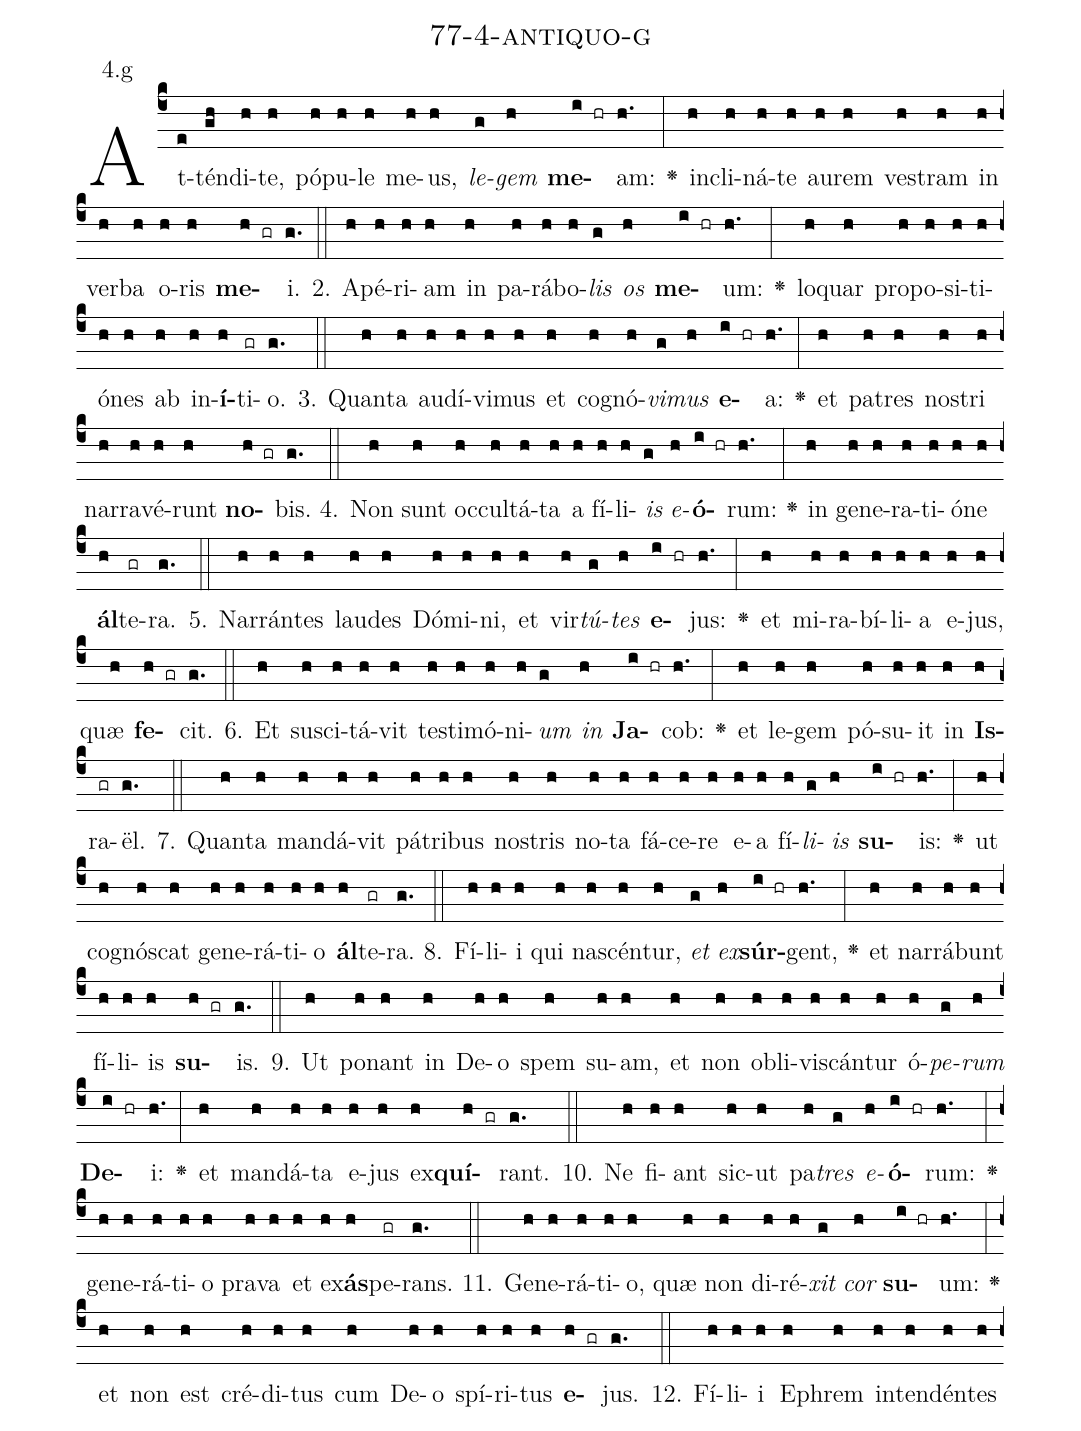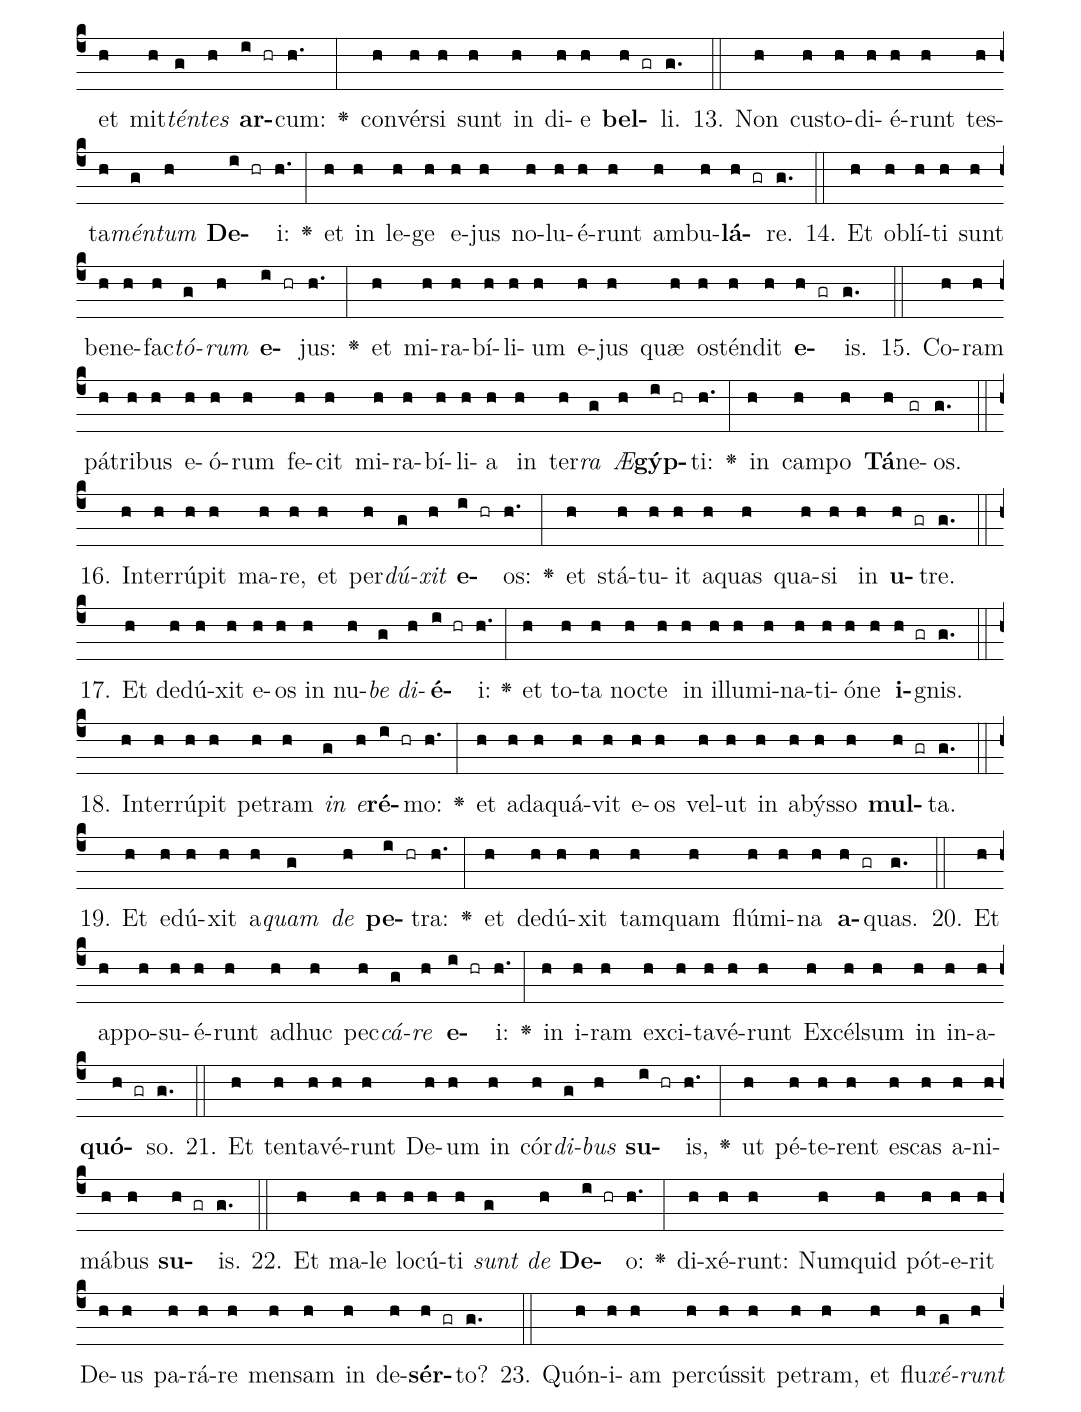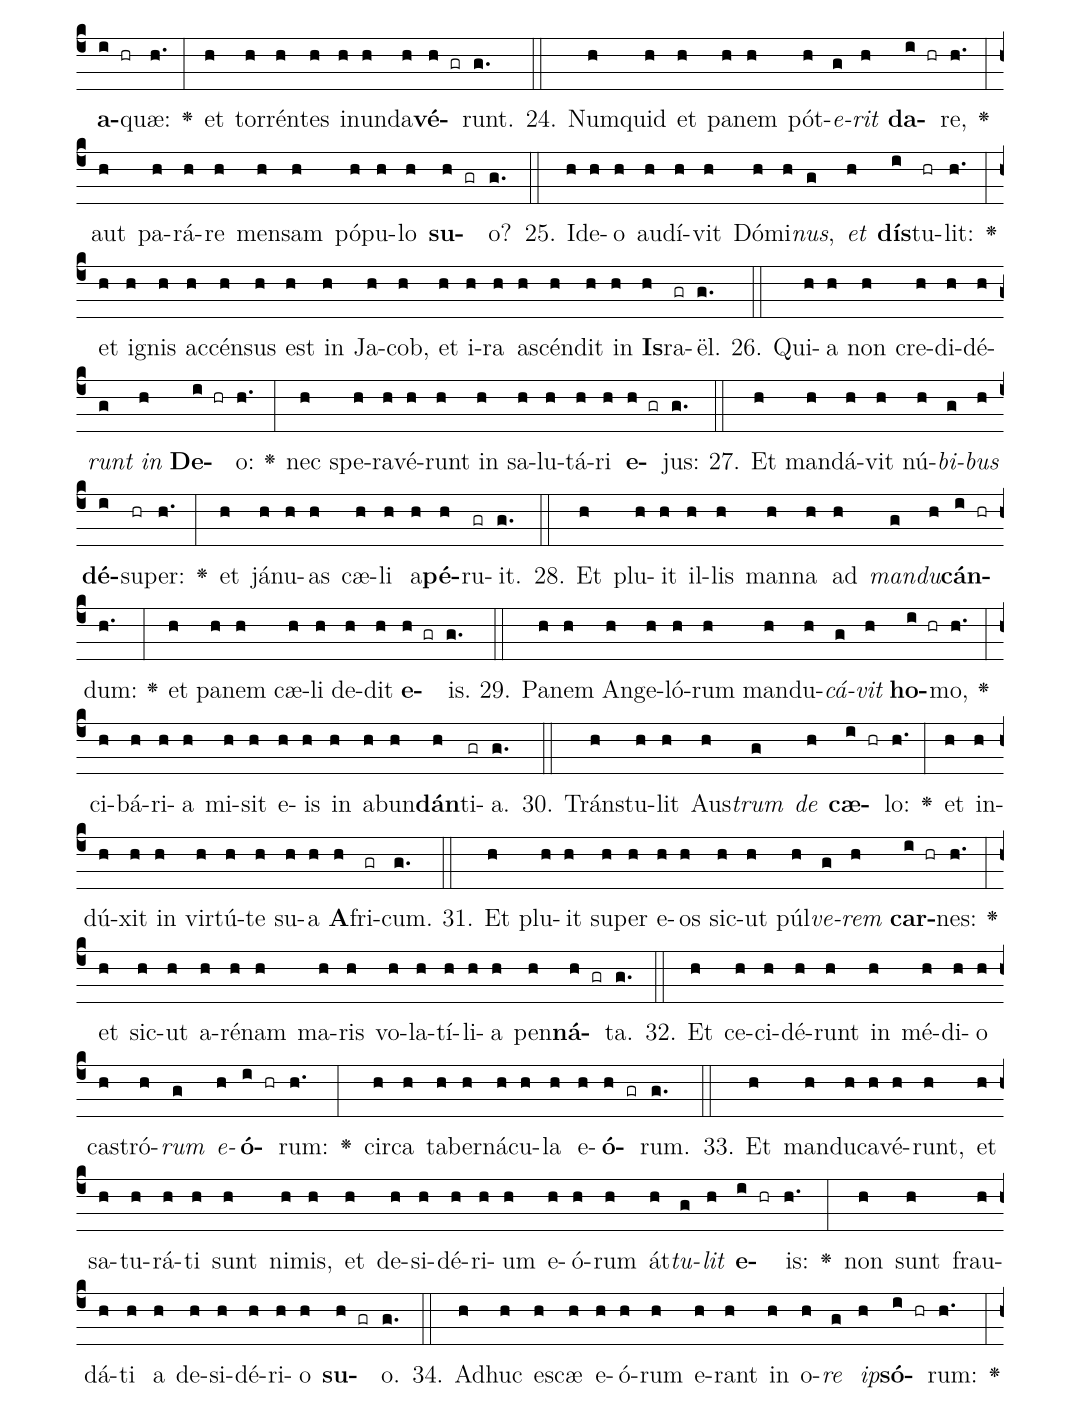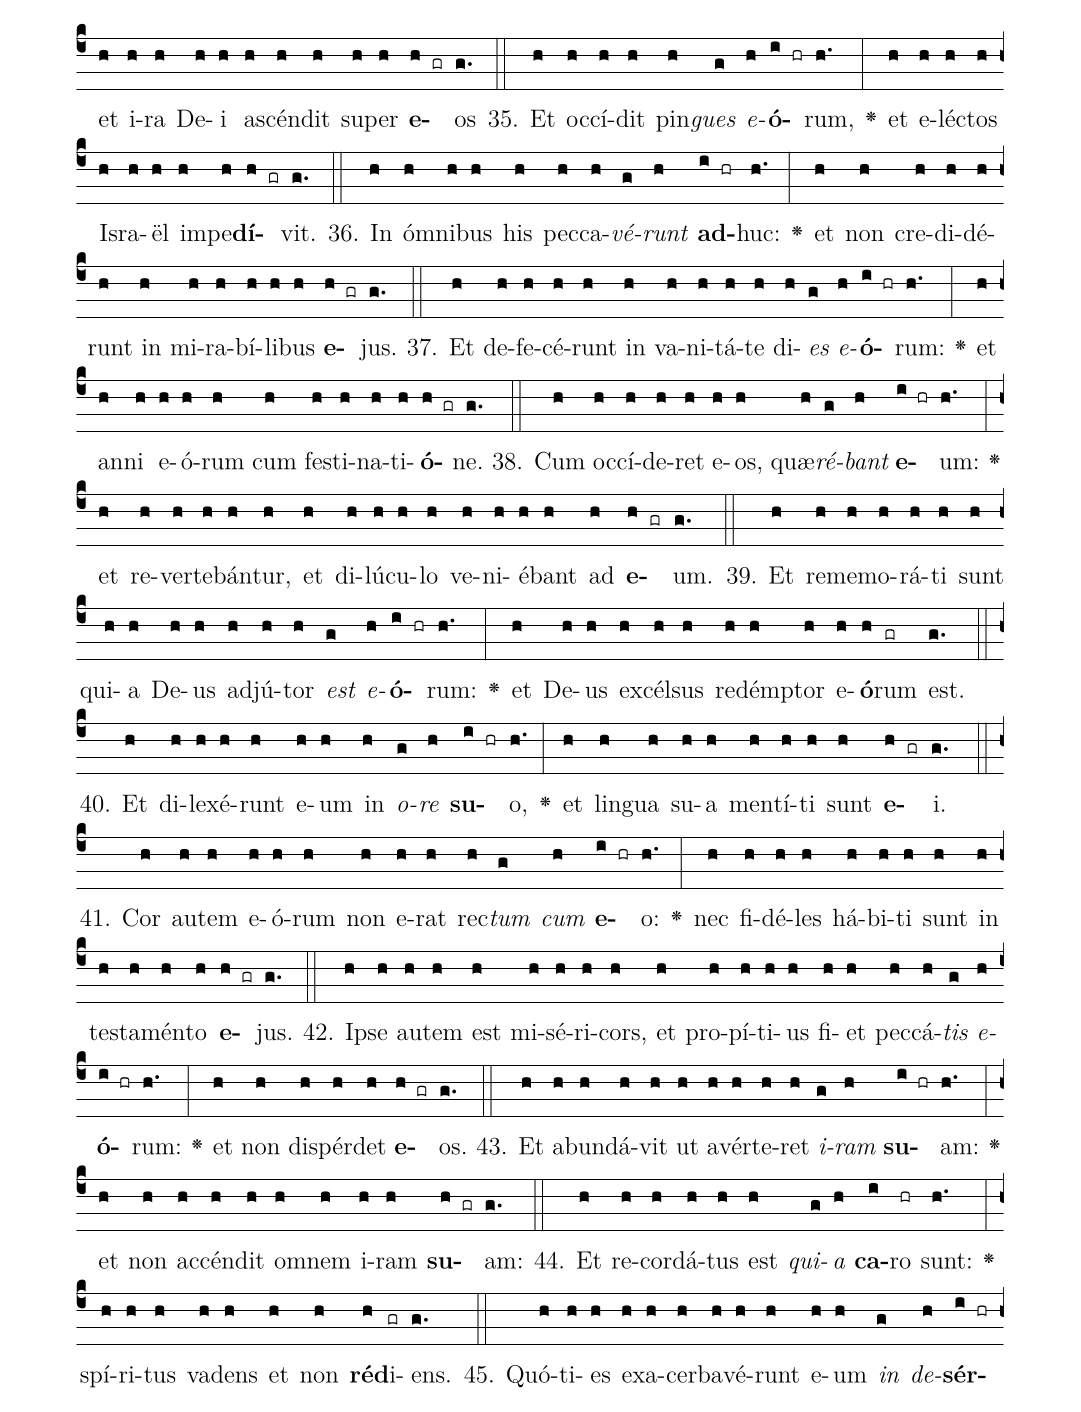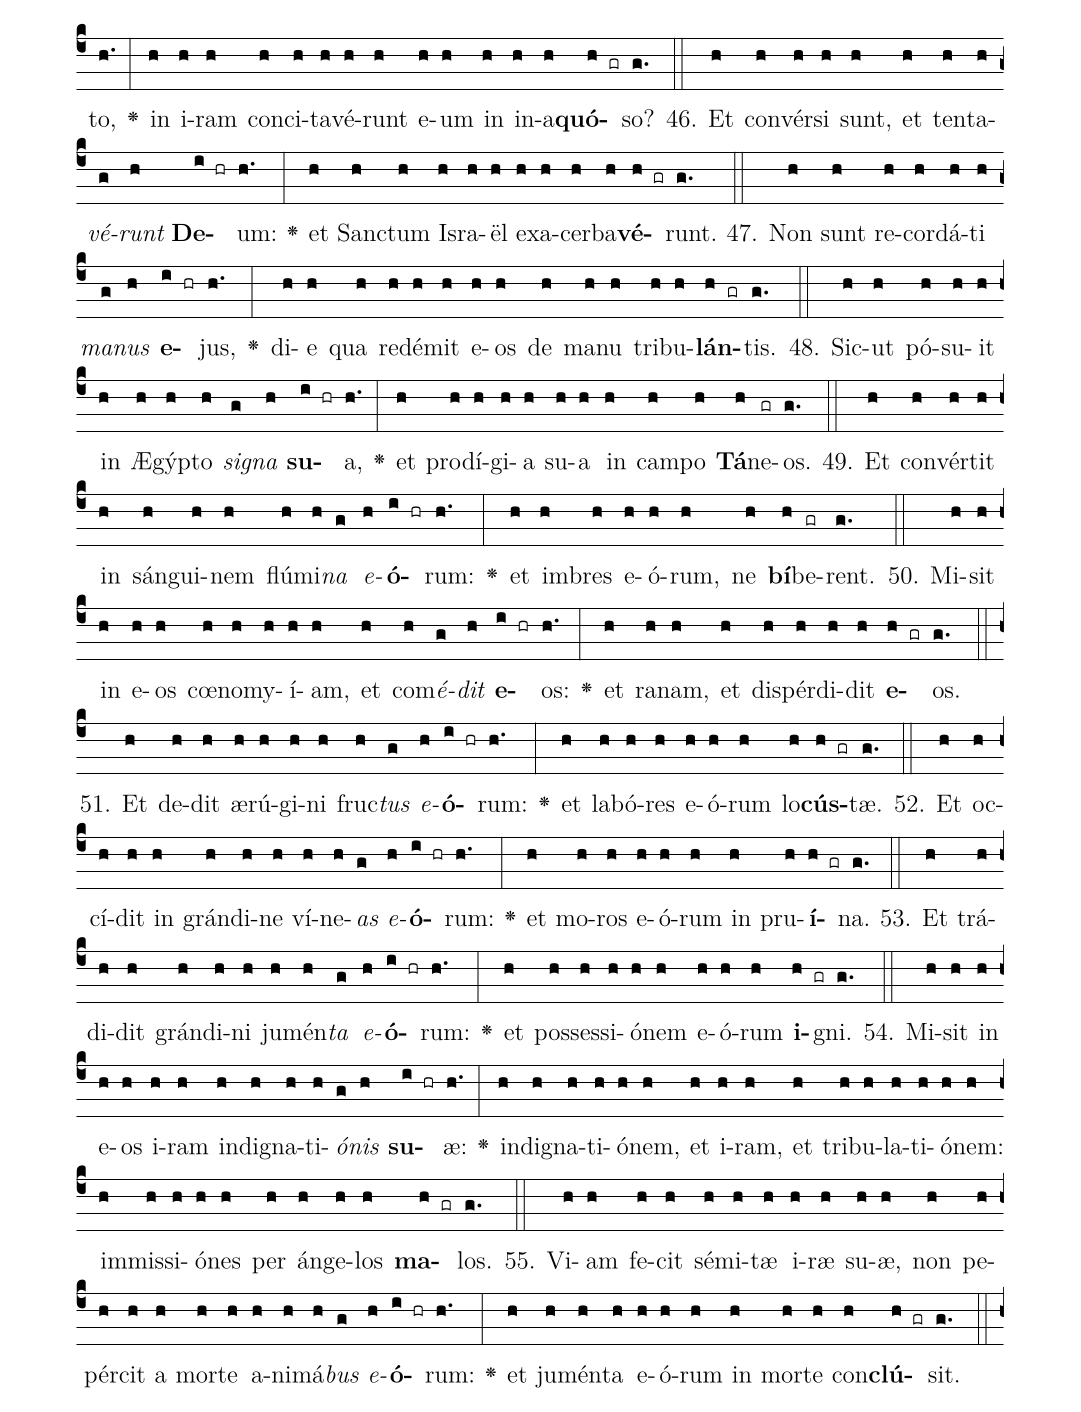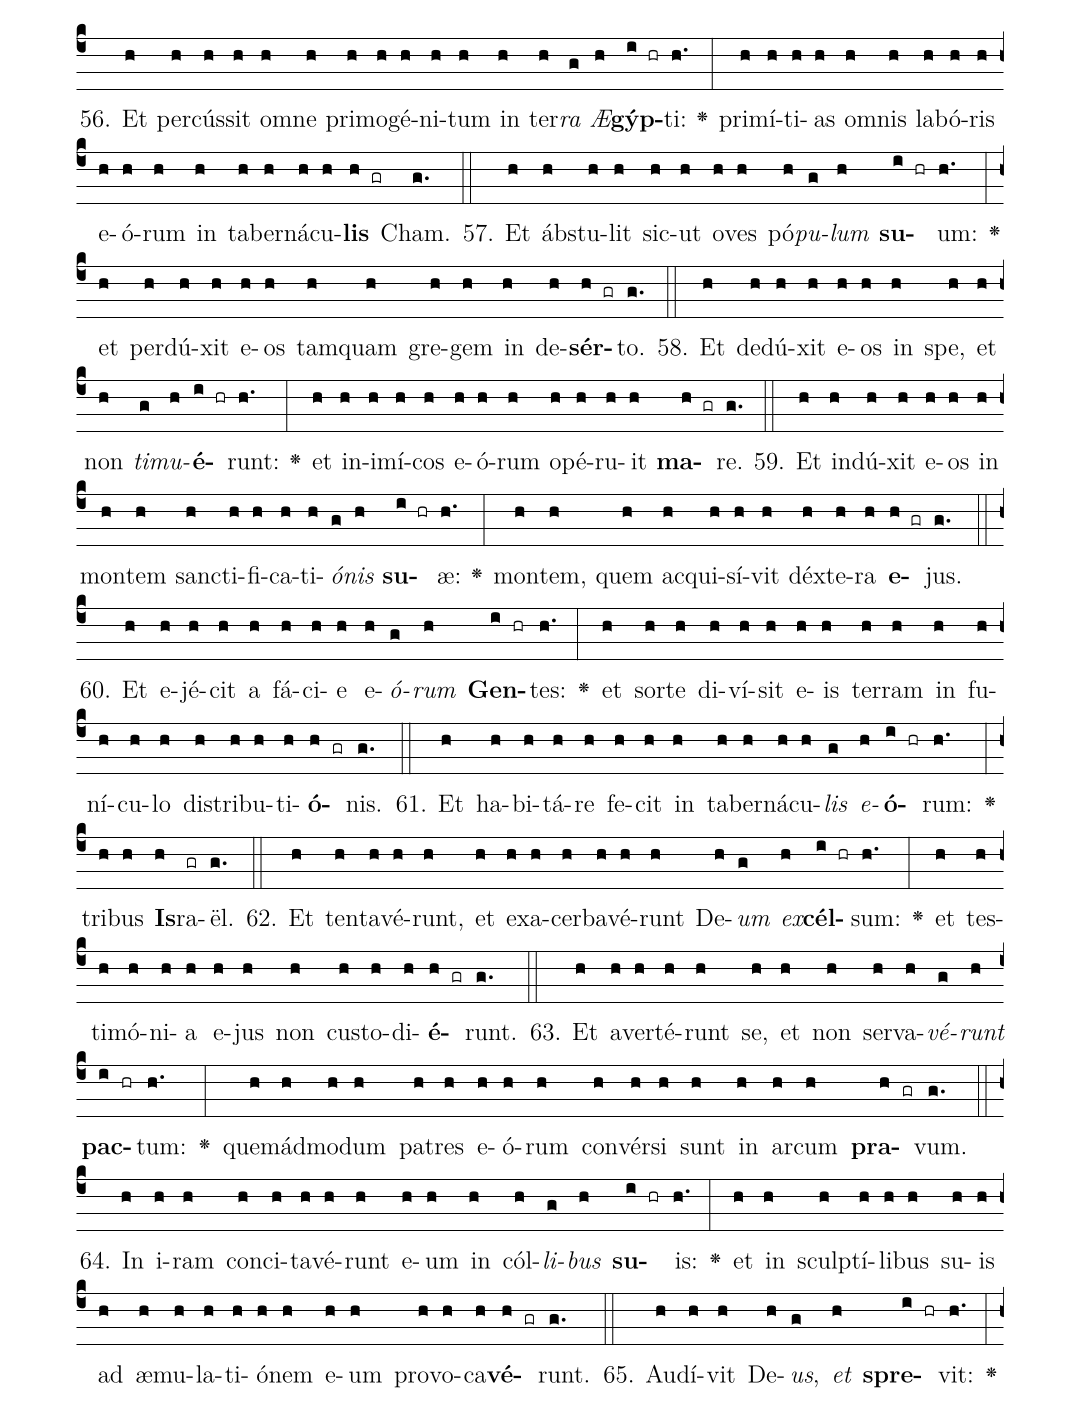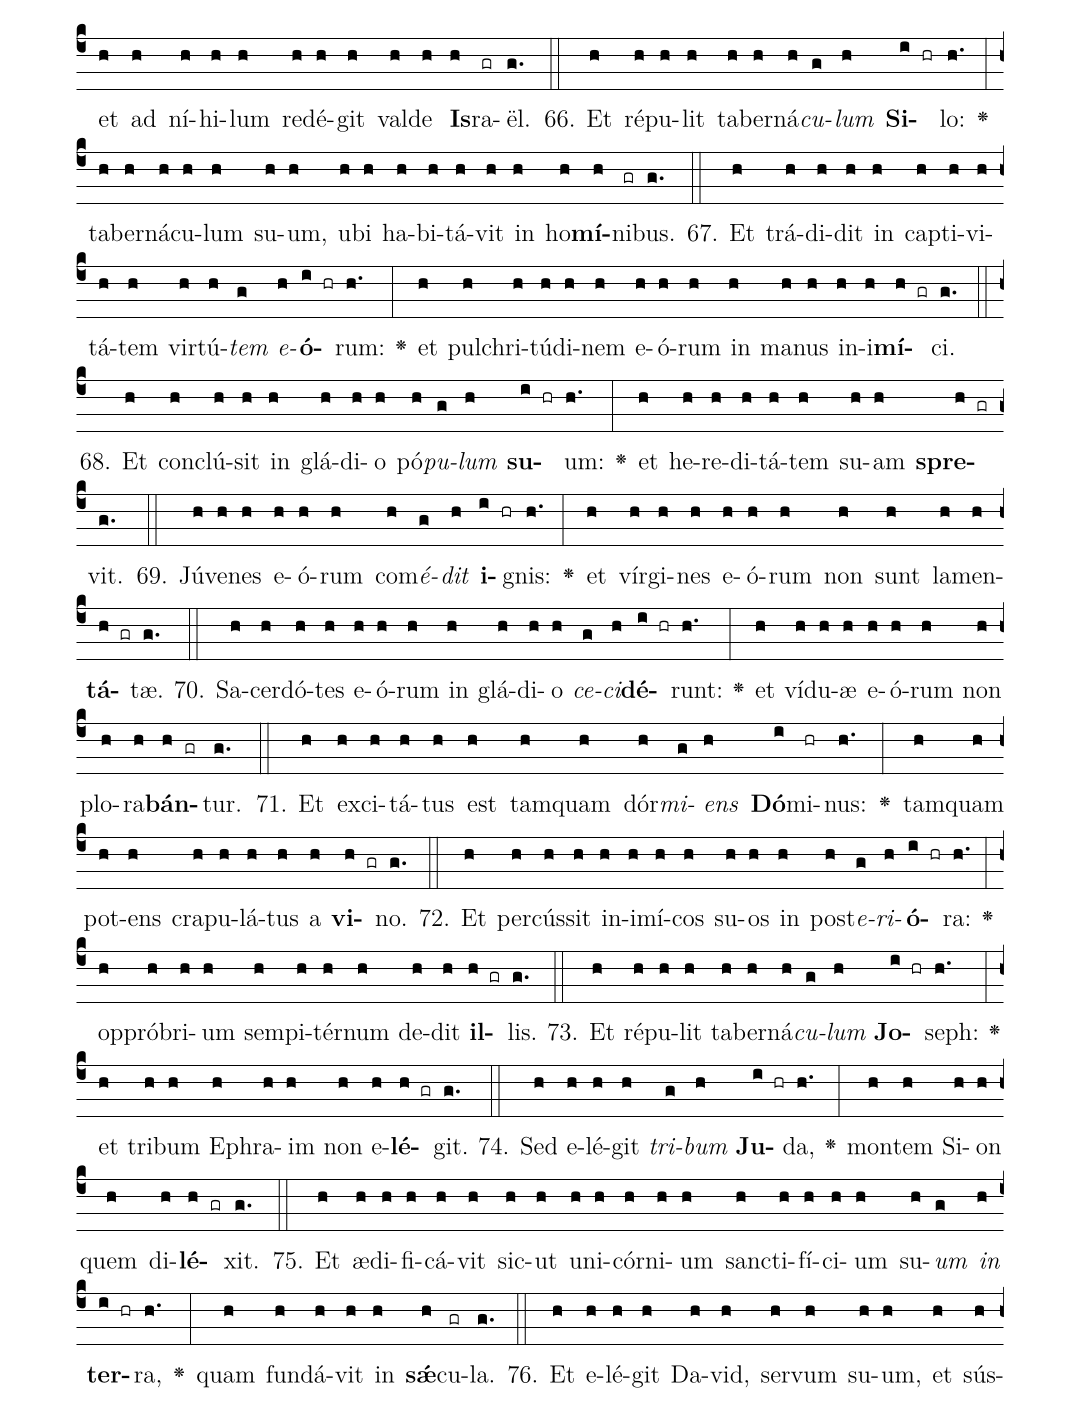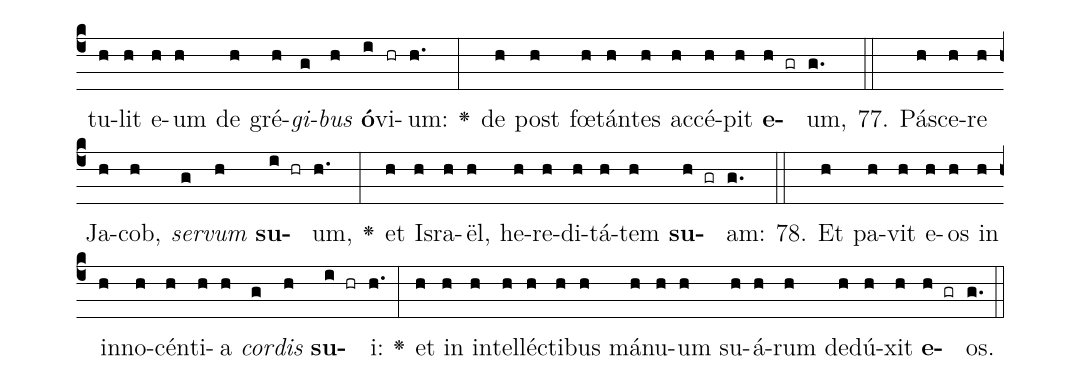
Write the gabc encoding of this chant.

name: 77-4-antiquo-g;
annotation: 4.g;
%%
(c4)At(e)tén(gh)di(h)te,(h) pó(h)pu(h)le(h) me(h)us,(h) <i>le</i>(g)<i>gem</i>(h) <b>me</b>(i hr)am:(h.) <v>\greheightstar</v>(:) in(h)cli(h)ná(h)te(h) au(h)rem(h) ves(h)tram(h) in(h) ver(h)ba(h) o(h)ris(h) <b>me</b>(h gr)i.(g.) (::)
2. A(h)pé(h)ri(h)am(h) in(h) pa(h)rá(h)bo(h)<i>lis</i>(g) <i>os</i>(h) <b>me</b>(i hr)um:(h.) <v>\greheightstar</v>(:) lo(h)quar(h) pro(h)po(h)si(h)ti(h)ó(h)nes(h) ab(h) in(h)<b>í</b>(h)ti(gr)o.(g.) (::)
3. Quan(h)ta(h) au(h)dí(h)vi(h)mus(h) et(h) co(h)gnó(h)<i>vi</i>(g)<i>mus</i>(h) <b>e</b>(i hr)a:(h.) <v>\greheightstar</v>(:) et(h) pa(h)tres(h) nos(h)tri(h) nar(h)ra(h)vé(h)runt(h) <b>no</b>(h gr)bis.(g.) (::)
4. Non(h) sunt(h) oc(h)cul(h)tá(h)ta(h) a(h) fí(h)li(h)<i>is</i>(g) <i>e</i>(h)<b>ó</b>(i hr)rum:(h.) <v>\greheightstar</v>(:) in(h) ge(h)ne(h)ra(h)ti(h)ó(h)ne(h) <b>ál</b>(h)te(gr)ra.(g.) (::)
5. Nar(h)rán(h)tes(h) lau(h)des(h) Dó(h)mi(h)ni,(h) et(h) vir(h)<i>tú</i>(g)<i>tes</i>(h) <b>e</b>(i hr)jus:(h.) <v>\greheightstar</v>(:) et(h) mi(h)ra(h)bí(h)li(h)a(h) e(h)jus,(h) quæ(h) <b>fe</b>(h gr)cit.(g.) (::)
6. Et(h) su(h)sci(h)tá(h)vit(h) tes(h)ti(h)mó(h)ni(h)<i>um</i>(g) <i>in</i>(h) <b>Ja</b>(i hr)cob:(h.) <v>\greheightstar</v>(:) et(h) le(h)gem(h) pó(h)su(h)it(h) in(h) <b>Is</b>(h)ra(gr)ël.(g.) (::)
7. Quan(h)ta(h) man(h)dá(h)vit(h) pá(h)tri(h)bus(h) nos(h)tris(h) no(h)ta(h) fá(h)ce(h)re(h) e(h)a(h) fí(h)<i>li</i>(g)<i>is</i>(h) <b>su</b>(i hr)is:(h.) <v>\greheightstar</v>(:) ut(h) co(h)gnós(h)cat(h) ge(h)ne(h)rá(h)ti(h)o(h) <b>ál</b>(h)te(gr)ra.(g.) (::)
8. Fí(h)li(h)i(h) qui(h) na(h)scén(h)tur,(h) <i>et</i>(g) <i>ex</i>(h)<b>súr</b>(i hr)gent,(h.) <v>\greheightstar</v>(:) et(h) nar(h)rá(h)bunt(h) fí(h)li(h)is(h) <b>su</b>(h gr)is.(g.) (::)
9. Ut(h) po(h)nant(h) in(h) De(h)o(h) spem(h) su(h)am,(h) et(h) non(h) ob(h)li(h)vis(h)cán(h)tur(h) ó(h)<i>pe</i>(g)<i>rum</i>(h) <b>De</b>(i hr)i:(h.) <v>\greheightstar</v>(:) et(h) man(h)dá(h)ta(h) e(h)jus(h) ex(h)<b>quí</b>(h gr)rant.(g.) (::)
10. Ne(h) fi(h)ant(h) sic(h)ut(h) pa(h)<i>tres</i>(g) <i>e</i>(h)<b>ó</b>(i hr)rum:(h.) <v>\greheightstar</v>(:) ge(h)ne(h)rá(h)ti(h)o(h) pra(h)va(h) et(h) ex(h)<b>ás</b>(h)pe(gr)rans.(g.) (::)
11. Ge(h)ne(h)rá(h)ti(h)o,(h) quæ(h) non(h) di(h)ré(h)<i>xit</i>(g) <i>cor</i>(h) <b>su</b>(i hr)um:(h.) <v>\greheightstar</v>(:) et(h) non(h) est(h) cré(h)di(h)tus(h) cum(h) De(h)o(h) spí(h)ri(h)tus(h) <b>e</b>(h gr)jus.(g.) (::)
12. Fí(h)li(h)i(h) E(h)phrem(h) in(h)ten(h)dén(h)tes(h) et(h) mit(h)<i>tén</i>(g)<i>tes</i>(h) <b>ar</b>(i hr)cum:(h.) <v>\greheightstar</v>(:) con(h)vér(h)si(h) sunt(h) in(h) di(h)e(h) <b>bel</b>(h gr)li.(g.) (::)
13. Non(h) cus(h)to(h)di(h)é(h)runt(h) tes(h)ta(h)<i>mén</i>(g)<i>tum</i>(h) <b>De</b>(i hr)i:(h.) <v>\greheightstar</v>(:) et(h) in(h) le(h)ge(h) e(h)jus(h) no(h)lu(h)é(h)runt(h) am(h)bu(h)<b>lá</b>(h gr)re.(g.) (::)
14. Et(h) ob(h)lí(h)ti(h) sunt(h) be(h)ne(h)fac(h)<i>tó</i>(g)<i>rum</i>(h) <b>e</b>(i hr)jus:(h.) <v>\greheightstar</v>(:) et(h) mi(h)ra(h)bí(h)li(h)um(h) e(h)jus(h) quæ(h) os(h)tén(h)dit(h) <b>e</b>(h gr)is.(g.) (::)
15. Co(h)ram(h) pá(h)tri(h)bus(h) e(h)ó(h)rum(h) fe(h)cit(h) mi(h)ra(h)bí(h)li(h)a(h) in(h) ter(h)<i>ra</i>(g) <i>Æ</i>(h)<b>gýp</b>(i hr)ti:(h.) <v>\greheightstar</v>(:) in(h) cam(h)po(h) <b>Tá</b>(h)ne(gr)os.(g.) (::)
16. In(h)ter(h)rú(h)pit(h) ma(h)re,(h) et(h) per(h)<i>dú</i>(g)<i>xit</i>(h) <b>e</b>(i hr)os:(h.) <v>\greheightstar</v>(:) et(h) stá(h)tu(h)it(h) a(h)quas(h) qua(h)si(h) in(h) <b>u</b>(h gr)tre.(g.) (::)
17. Et(h) de(h)dú(h)xit(h) e(h)os(h) in(h) nu(h)<i>be</i>(g) <i>di</i>(h)<b>é</b>(i hr)i:(h.) <v>\greheightstar</v>(:) et(h) to(h)ta(h) noc(h)te(h) in(h) il(h)lu(h)mi(h)na(h)ti(h)ó(h)ne(h) <b>i</b>(h gr)gnis.(g.) (::)
18. In(h)ter(h)rú(h)pit(h) pe(h)tram(h) <i>in</i>(g) <i>e</i>(h)<b>ré</b>(i hr)mo:(h.) <v>\greheightstar</v>(:) et(h) ad(h)a(h)quá(h)vit(h) e(h)os(h) vel(h)ut(h) in(h) a(h)býs(h)so(h) <b>mul</b>(h gr)ta.(g.) (::)
19. Et(h) e(h)dú(h)xit(h) a(h)<i>quam</i>(g) <i>de</i>(h) <b>pe</b>(i hr)tra:(h.) <v>\greheightstar</v>(:) et(h) de(h)dú(h)xit(h) tam(h)quam(h) flú(h)mi(h)na(h) <b>a</b>(h gr)quas.(g.) (::)
20. Et(h) ap(h)po(h)su(h)é(h)runt(h) ad(h)huc(h) pec(h)<i>cá</i>(g)<i>re</i>(h) <b>e</b>(i hr)i:(h.) <v>\greheightstar</v>(:) in(h) i(h)ram(h) ex(h)ci(h)ta(h)vé(h)runt(h) Ex(h)cél(h)sum(h) in(h) in(h)a(h)<b>quó</b>(h gr)so.(g.) (::)
21. Et(h) ten(h)ta(h)vé(h)runt(h) De(h)um(h) in(h) cór(h)<i>di</i>(g)<i>bus</i>(h) <b>su</b>(i hr)is,(h.) <v>\greheightstar</v>(:) ut(h) pé(h)te(h)rent(h) es(h)cas(h) a(h)ni(h)má(h)bus(h) <b>su</b>(h gr)is.(g.) (::)
22. Et(h) ma(h)le(h) lo(h)cú(h)ti(h) <i>sunt</i>(g) <i>de</i>(h) <b>De</b>(i hr)o:(h.) <v>\greheightstar</v>(:) di(h)xé(h)runt:(h) Num(h)quid(h) pót(h)e(h)rit(h) De(h)us(h) pa(h)rá(h)re(h) men(h)sam(h) in(h) de(h)<b>sér</b>(h gr)to?(g.) (::)
23. Quón(h)i(h)am(h) per(h)cús(h)sit(h) pe(h)tram,(h) et(h) flu(h)<i>xé</i>(g)<i>runt</i>(h) <b>a</b>(i hr)quæ:(h.) <v>\greheightstar</v>(:) et(h) tor(h)rén(h)tes(h) in(h)un(h)da(h)<b>vé</b>(h gr)runt.(g.) (::)
24. Num(h)quid(h) et(h) pa(h)nem(h) pót(h)<i>e</i>(g)<i>rit</i>(h) <b>da</b>(i hr)re,(h.) <v>\greheightstar</v>(:) aut(h) pa(h)rá(h)re(h) men(h)sam(h) pó(h)pu(h)lo(h) <b>su</b>(h gr)o?(g.) (::)
25. Id(h)e(h)o(h) au(h)dí(h)vit(h) Dó(h)mi(h)<i>nus</i>,(g) <i>et</i>(h) <b>dís</b>(i)tu(hr)lit:(h.) <v>\greheightstar</v>(:) et(h) i(h)gnis(h) ac(h)cén(h)sus(h) est(h) in(h) Ja(h)cob,(h) et(h) i(h)ra(h) a(h)scén(h)dit(h) in(h) <b>Is</b>(h)ra(gr)ël.(g.) (::)
26. Qui(h)a(h) non(h) cre(h)di(h)dé(h)<i>runt</i>(g) <i>in</i>(h) <b>De</b>(i hr)o:(h.) <v>\greheightstar</v>(:) nec(h) spe(h)ra(h)vé(h)runt(h) in(h) sa(h)lu(h)tá(h)ri(h) <b>e</b>(h gr)jus:(g.) (::)
27. Et(h) man(h)dá(h)vit(h) nú(h)<i>bi</i>(g)<i>bus</i>(h) <b>dé</b>(i)su(hr)per:(h.) <v>\greheightstar</v>(:) et(h) já(h)nu(h)as(h) cæ(h)li(h) a(h)<b>pé</b>(h)ru(gr)it.(g.) (::)
28. Et(h) plu(h)it(h) il(h)lis(h) man(h)na(h) ad(h) <i>man</i>(g)<i>du</i>(h)<b>cán</b>(i hr)dum:(h.) <v>\greheightstar</v>(:) et(h) pa(h)nem(h) cæ(h)li(h) de(h)dit(h) <b>e</b>(h gr)is.(g.) (::)
29. Pa(h)nem(h) An(h)ge(h)ló(h)rum(h) man(h)du(h)<i>cá</i>(g)<i>vit</i>(h) <b>ho</b>(i hr)mo,(h.) <v>\greheightstar</v>(:) ci(h)bá(h)ri(h)a(h) mi(h)sit(h) e(h)is(h) in(h) ab(h)un(h)<b>dán</b>(h)ti(gr)a.(g.) (::)
30. Tráns(h)tu(h)lit(h) Aus(h)<i>trum</i>(g) <i>de</i>(h) <b>cæ</b>(i hr)lo:(h.) <v>\greheightstar</v>(:) et(h) in(h)dú(h)xit(h) in(h) vir(h)tú(h)te(h) su(h)a(h) <b>A</b>(h)fri(gr)cum.(g.) (::)
31. Et(h) plu(h)it(h) su(h)per(h) e(h)os(h) sic(h)ut(h) púl(h)<i>ve</i>(g)<i>rem</i>(h) <b>car</b>(i hr)nes:(h.) <v>\greheightstar</v>(:) et(h) sic(h)ut(h) a(h)ré(h)nam(h) ma(h)ris(h) vo(h)la(h)tí(h)li(h)a(h) pen(h)<b>ná</b>(h gr)ta.(g.) (::)
32. Et(h) ce(h)ci(h)dé(h)runt(h) in(h) mé(h)di(h)o(h) cas(h)tró(h)<i>rum</i>(g) <i>e</i>(h)<b>ó</b>(i hr)rum:(h.) <v>\greheightstar</v>(:) cir(h)ca(h) ta(h)ber(h)ná(h)cu(h)la(h) e(h)<b>ó</b>(h gr)rum.(g.) (::)
33. Et(h) man(h)du(h)ca(h)vé(h)runt,(h) et(h) sa(h)tu(h)rá(h)ti(h) sunt(h) ni(h)mis,(h) et(h) de(h)si(h)dé(h)ri(h)um(h) e(h)ó(h)rum(h) át(h)<i>tu</i>(g)<i>lit</i>(h) <b>e</b>(i hr)is:(h.) <v>\greheightstar</v>(:) non(h) sunt(h) frau(h)dá(h)ti(h) a(h) de(h)si(h)dé(h)ri(h)o(h) <b>su</b>(h gr)o.(g.) (::)
34. Ad(h)huc(h) e(h)scæ(h) e(h)ó(h)rum(h) e(h)rant(h) in(h) o(h)<i>re</i>(g) <i>ip</i>(h)<b>só</b>(i hr)rum:(h.) <v>\greheightstar</v>(:) et(h) i(h)ra(h) De(h)i(h) a(h)scén(h)dit(h) su(h)per(h) <b>e</b>(h gr)os(g.) (::)
35. Et(h) oc(h)cí(h)dit(h) pin(h)<i>gues</i>(g) <i>e</i>(h)<b>ó</b>(i hr)rum,(h.) <v>\greheightstar</v>(:) et(h) e(h)léc(h)tos(h) Is(h)ra(h)ël(h) im(h)pe(h)<b>dí</b>(h gr)vit.(g.) (::)
36. In(h) óm(h)ni(h)bus(h) his(h) pec(h)ca(h)<i>vé</i>(g)<i>runt</i>(h) <b>ad</b>(i hr)huc:(h.) <v>\greheightstar</v>(:) et(h) non(h) cre(h)di(h)dé(h)runt(h) in(h) mi(h)ra(h)bí(h)li(h)bus(h) <b>e</b>(h gr)jus.(g.) (::)
37. Et(h) de(h)fe(h)cé(h)runt(h) in(h) va(h)ni(h)tá(h)te(h) di(h)<i>es</i>(g) <i>e</i>(h)<b>ó</b>(i hr)rum:(h.) <v>\greheightstar</v>(:) et(h) an(h)ni(h) e(h)ó(h)rum(h) cum(h) fes(h)ti(h)na(h)ti(h)<b>ó</b>(h gr)ne.(g.) (::)
38. Cum(h) oc(h)cí(h)de(h)ret(h) e(h)os,(h) quæ(h)<i>ré</i>(g)<i>bant</i>(h) <b>e</b>(i hr)um:(h.) <v>\greheightstar</v>(:) et(h) re(h)ver(h)te(h)bán(h)tur,(h) et(h) di(h)lú(h)cu(h)lo(h) ve(h)ni(h)é(h)bant(h) ad(h) <b>e</b>(h gr)um.(g.) (::)
39. Et(h) re(h)me(h)mo(h)rá(h)ti(h) sunt(h) qui(h)a(h) De(h)us(h) ad(h)jú(h)tor(h) <i>est</i>(g) <i>e</i>(h)<b>ó</b>(i hr)rum:(h.) <v>\greheightstar</v>(:) et(h) De(h)us(h) ex(h)cél(h)sus(h) red(h)émp(h)tor(h) e(h)<b>ó</b>(h)rum(gr) est.(g.) (::)
40. Et(h) di(h)le(h)xé(h)runt(h) e(h)um(h) in(h) <i>o</i>(g)<i>re</i>(h) <b>su</b>(i hr)o,(h.) <v>\greheightstar</v>(:) et(h) lin(h)gua(h) su(h)a(h) men(h)tí(h)ti(h) sunt(h) <b>e</b>(h gr)i.(g.) (::)
41. Cor(h) au(h)tem(h) e(h)ó(h)rum(h) non(h) e(h)rat(h) rec(h)<i>tum</i>(g) <i>cum</i>(h) <b>e</b>(i hr)o:(h.) <v>\greheightstar</v>(:) nec(h) fi(h)dé(h)les(h) há(h)bi(h)ti(h) sunt(h) in(h) tes(h)ta(h)mén(h)to(h) <b>e</b>(h gr)jus.(g.) (::)
42. Ip(h)se(h) au(h)tem(h) est(h) mi(h)sé(h)ri(h)cors,(h) et(h) pro(h)pí(h)ti(h)us(h) fi(h)et(h) pec(h)cá(h)<i>tis</i>(g) <i>e</i>(h)<b>ó</b>(i hr)rum:(h.) <v>\greheightstar</v>(:) et(h) non(h) dis(h)pér(h)det(h) <b>e</b>(h gr)os.(g.) (::)
43. Et(h) ab(h)un(h)dá(h)vit(h) ut(h) a(h)vér(h)te(h)ret(h) <i>i</i>(g)<i>ram</i>(h) <b>su</b>(i hr)am:(h.) <v>\greheightstar</v>(:) et(h) non(h) ac(h)cén(h)dit(h) om(h)nem(h) i(h)ram(h) <b>su</b>(h gr)am:(g.) (::)
44. Et(h) re(h)cor(h)dá(h)tus(h) est(h) <i>qui</i>(g)<i>a</i>(h) <b>ca</b>(i)ro(hr) sunt:(h.) <v>\greheightstar</v>(:) spí(h)ri(h)tus(h) va(h)dens(h) et(h) non(h) <b>réd</b>(h)i(gr)ens.(g.) (::)
45. Quó(h)ti(h)es(h) ex(h)a(h)cer(h)ba(h)vé(h)runt(h) e(h)um(h) <i>in</i>(g) <i>de</i>(h)<b>sér</b>(i hr)to,(h.) <v>\greheightstar</v>(:) in(h) i(h)ram(h) con(h)ci(h)ta(h)vé(h)runt(h) e(h)um(h) in(h) in(h)a(h)<b>quó</b>(h gr)so?(g.) (::)
46. Et(h) con(h)vér(h)si(h) sunt,(h) et(h) ten(h)ta(h)<i>vé</i>(g)<i>runt</i>(h) <b>De</b>(i hr)um:(h.) <v>\greheightstar</v>(:) et(h) Sanc(h)tum(h) Is(h)ra(h)ël(h) ex(h)a(h)cer(h)ba(h)<b>vé</b>(h gr)runt.(g.) (::)
47. Non(h) sunt(h) re(h)cor(h)dá(h)ti(h) <i>ma</i>(g)<i>nus</i>(h) <b>e</b>(i hr)jus,(h.) <v>\greheightstar</v>(:) di(h)e(h) qua(h) red(h)é(h)mit(h) e(h)os(h) de(h) ma(h)nu(h) tri(h)bu(h)<b>lán</b>(h gr)tis.(g.) (::)
48. Sic(h)ut(h) pó(h)su(h)it(h) in(h) Æ(h)gýp(h)to(h) <i>si</i>(g)<i>gna</i>(h) <b>su</b>(i hr)a,(h.) <v>\greheightstar</v>(:) et(h) prod(h)í(h)gi(h)a(h) su(h)a(h) in(h) cam(h)po(h) <b>Tá</b>(h)ne(gr)os.(g.) (::)
49. Et(h) con(h)vér(h)tit(h) in(h) sán(h)gui(h)nem(h) flú(h)mi(h)<i>na</i>(g) <i>e</i>(h)<b>ó</b>(i hr)rum:(h.) <v>\greheightstar</v>(:) et(h) im(h)bres(h) e(h)ó(h)rum,(h) ne(h) <b>bí</b>(h)be(gr)rent.(g.) (::)
50. Mi(h)sit(h) in(h) e(h)os(h) cœ(h)no(h)my(h)í(h)am,(h) et(h) com(h)<i>é</i>(g)<i>dit</i>(h) <b>e</b>(i hr)os:(h.) <v>\greheightstar</v>(:) et(h) ra(h)nam,(h) et(h) dis(h)pér(h)di(h)dit(h) <b>e</b>(h gr)os.(g.) (::)
51. Et(h) de(h)dit(h) æ(h)rú(h)gi(h)ni(h) fruc(h)<i>tus</i>(g) <i>e</i>(h)<b>ó</b>(i hr)rum:(h.) <v>\greheightstar</v>(:) et(h) la(h)bó(h)res(h) e(h)ó(h)rum(h) lo(h)<b>cús</b>(h gr)tæ.(g.) (::)
52. Et(h) oc(h)cí(h)dit(h) in(h) grán(h)di(h)ne(h) ví(h)ne(h)<i>as</i>(g) <i>e</i>(h)<b>ó</b>(i hr)rum:(h.) <v>\greheightstar</v>(:) et(h) mo(h)ros(h) e(h)ó(h)rum(h) in(h) pru(h)<b>í</b>(h gr)na.(g.) (::)
53. Et(h) trá(h)di(h)dit(h) grán(h)di(h)ni(h) ju(h)mén(h)<i>ta</i>(g) <i>e</i>(h)<b>ó</b>(i hr)rum:(h.) <v>\greheightstar</v>(:) et(h) pos(h)ses(h)si(h)ó(h)nem(h) e(h)ó(h)rum(h) <b>i</b>(h gr)gni.(g.) (::)
54. Mi(h)sit(h) in(h) e(h)os(h) i(h)ram(h) in(h)di(h)gna(h)ti(h)<i>ó</i>(g)<i>nis</i>(h) <b>su</b>(i hr)æ:(h.) <v>\greheightstar</v>(:) in(h)di(h)gna(h)ti(h)ó(h)nem,(h) et(h) i(h)ram,(h) et(h) tri(h)bu(h)la(h)ti(h)ó(h)nem:(h) im(h)mis(h)si(h)ó(h)nes(h) per(h) án(h)ge(h)los(h) <b>ma</b>(h gr)los.(g.) (::)
55. Vi(h)am(h) fe(h)cit(h) sé(h)mi(h)tæ(h) i(h)ræ(h) su(h)æ,(h) non(h) pe(h)pér(h)cit(h) a(h) mor(h)te(h) a(h)ni(h)má(h)<i>bus</i>(g) <i>e</i>(h)<b>ó</b>(i hr)rum:(h.) <v>\greheightstar</v>(:) et(h) ju(h)mén(h)ta(h) e(h)ó(h)rum(h) in(h) mor(h)te(h) con(h)<b>clú</b>(h gr)sit.(g.) (::)
56. Et(h) per(h)cús(h)sit(h) om(h)ne(h) pri(h)mo(h)gé(h)ni(h)tum(h) in(h) ter(h)<i>ra</i>(g) <i>Æ</i>(h)<b>gýp</b>(i hr)ti:(h.) <v>\greheightstar</v>(:) pri(h)mí(h)ti(h)as(h) om(h)nis(h) la(h)bó(h)ris(h) e(h)ó(h)rum(h) in(h) ta(h)ber(h)ná(h)cu(h)<b>lis</b>(h gr) Cham.(g.) (::)
57. Et(h) ábs(h)tu(h)lit(h) sic(h)ut(h) o(h)ves(h) pó(h)<i>pu</i>(g)<i>lum</i>(h) <b>su</b>(i hr)um:(h.) <v>\greheightstar</v>(:) et(h) per(h)dú(h)xit(h) e(h)os(h) tam(h)quam(h) gre(h)gem(h) in(h) de(h)<b>sér</b>(h gr)to.(g.) (::)
58. Et(h) de(h)dú(h)xit(h) e(h)os(h) in(h) spe,(h) et(h) non(h) <i>ti</i>(g)<i>mu</i>(h)<b>é</b>(i hr)runt:(h.) <v>\greheightstar</v>(:) et(h) in(h)i(h)mí(h)cos(h) e(h)ó(h)rum(h) o(h)pé(h)ru(h)it(h) <b>ma</b>(h gr)re.(g.) (::)
59. Et(h) in(h)dú(h)xit(h) e(h)os(h) in(h) mon(h)tem(h) sanc(h)ti(h)fi(h)ca(h)ti(h)<i>ó</i>(g)<i>nis</i>(h) <b>su</b>(i hr)æ:(h.) <v>\greheightstar</v>(:) mon(h)tem,(h) quem(h) ac(h)qui(h)sí(h)vit(h) déx(h)te(h)ra(h) <b>e</b>(h gr)jus.(g.) (::)
60. Et(h) e(h)jé(h)cit(h) a(h) fá(h)ci(h)e(h) e(h)<i>ó</i>(g)<i>rum</i>(h) <b>Gen</b>(i hr)tes:(h.) <v>\greheightstar</v>(:) et(h) sor(h)te(h) di(h)ví(h)sit(h) e(h)is(h) ter(h)ram(h) in(h) fu(h)ní(h)cu(h)lo(h) dis(h)tri(h)bu(h)ti(h)<b>ó</b>(h gr)nis.(g.) (::)
61. Et(h) ha(h)bi(h)tá(h)re(h) fe(h)cit(h) in(h) ta(h)ber(h)ná(h)cu(h)<i>lis</i>(g) <i>e</i>(h)<b>ó</b>(i hr)rum:(h.) <v>\greheightstar</v>(:) tri(h)bus(h) <b>Is</b>(h)ra(gr)ël.(g.) (::)
62. Et(h) ten(h)ta(h)vé(h)runt,(h) et(h) ex(h)a(h)cer(h)ba(h)vé(h)runt(h) De(h)<i>um</i>(g) <i>ex</i>(h)<b>cél</b>(i hr)sum:(h.) <v>\greheightstar</v>(:) et(h) tes(h)ti(h)mó(h)ni(h)a(h) e(h)jus(h) non(h) cus(h)to(h)di(h)<b>é</b>(h gr)runt.(g.) (::)
63. Et(h) a(h)ver(h)té(h)runt(h) se,(h) et(h) non(h) ser(h)va(h)<i>vé</i>(g)<i>runt</i>(h) <b>pac</b>(i hr)tum:(h.) <v>\greheightstar</v>(:) quem(h)ád(h)mo(h)dum(h) pa(h)tres(h) e(h)ó(h)rum(h) con(h)vér(h)si(h) sunt(h) in(h) ar(h)cum(h) <b>pra</b>(h gr)vum.(g.) (::)
64. In(h) i(h)ram(h) con(h)ci(h)ta(h)vé(h)runt(h) e(h)um(h) in(h) cól(h)<i>li</i>(g)<i>bus</i>(h) <b>su</b>(i hr)is:(h.) <v>\greheightstar</v>(:) et(h) in(h) sculp(h)tí(h)li(h)bus(h) su(h)is(h) ad(h) æ(h)mu(h)la(h)ti(h)ó(h)nem(h) e(h)um(h) pro(h)vo(h)ca(h)<b>vé</b>(h gr)runt.(g.) (::)
65. Au(h)dí(h)vit(h) De(h)<i>us</i>,(g) <i>et</i>(h) <b>spre</b>(i hr)vit:(h.) <v>\greheightstar</v>(:) et(h) ad(h) ní(h)hi(h)lum(h) red(h)é(h)git(h) val(h)de(h) <b>Is</b>(h)ra(gr)ël.(g.) (::)
66. Et(h) ré(h)pu(h)lit(h) ta(h)ber(h)ná(h)<i>cu</i>(g)<i>lum</i>(h) <b>Si</b>(i hr)lo:(h.) <v>\greheightstar</v>(:) ta(h)ber(h)ná(h)cu(h)lum(h) su(h)um,(h) u(h)bi(h) ha(h)bi(h)tá(h)vit(h) in(h) ho(h)<b>mí</b>(h)ni(gr)bus.(g.) (::)
67. Et(h) trá(h)di(h)dit(h) in(h) cap(h)ti(h)vi(h)tá(h)tem(h) vir(h)tú(h)<i>tem</i>(g) <i>e</i>(h)<b>ó</b>(i hr)rum:(h.) <v>\greheightstar</v>(:) et(h) pul(h)chri(h)tú(h)di(h)nem(h) e(h)ó(h)rum(h) in(h) ma(h)nus(h) in(h)i(h)<b>mí</b>(h gr)ci.(g.) (::)
68. Et(h) con(h)clú(h)sit(h) in(h) glá(h)di(h)o(h) pó(h)<i>pu</i>(g)<i>lum</i>(h) <b>su</b>(i hr)um:(h.) <v>\greheightstar</v>(:) et(h) he(h)re(h)di(h)tá(h)tem(h) su(h)am(h) <b>spre</b>(h gr)vit.(g.) (::)
69. Jú(h)ve(h)nes(h) e(h)ó(h)rum(h) com(h)<i>é</i>(g)<i>dit</i>(h) <b>i</b>(i hr)gnis:(h.) <v>\greheightstar</v>(:) et(h) vír(h)gi(h)nes(h) e(h)ó(h)rum(h) non(h) sunt(h) la(h)men(h)<b>tá</b>(h gr)tæ.(g.) (::)
70. Sa(h)cer(h)dó(h)tes(h) e(h)ó(h)rum(h) in(h) glá(h)di(h)o(h) <i>ce</i>(g)<i>ci</i>(h)<b>dé</b>(i hr)runt:(h.) <v>\greheightstar</v>(:) et(h) ví(h)du(h)æ(h) e(h)ó(h)rum(h) non(h) plo(h)ra(h)<b>bán</b>(h gr)tur.(g.) (::)
71. Et(h) ex(h)ci(h)tá(h)tus(h) est(h) tam(h)quam(h) dór(h)<i>mi</i>(g)<i>ens</i>(h) <b>Dó</b>(i)mi(hr)nus:(h.) <v>\greheightstar</v>(:) tam(h)quam(h) pot(h)ens(h) cra(h)pu(h)lá(h)tus(h) a(h) <b>vi</b>(h gr)no.(g.) (::)
72. Et(h) per(h)cús(h)sit(h) in(h)i(h)mí(h)cos(h) su(h)os(h) in(h) post(h)<i>e</i>(g)<i>ri</i>(h)<b>ó</b>(i hr)ra:(h.) <v>\greheightstar</v>(:) op(h)pró(h)bri(h)um(h) sem(h)pi(h)tér(h)num(h) de(h)dit(h) <b>il</b>(h gr)lis.(g.) (::)
73. Et(h) ré(h)pu(h)lit(h) ta(h)ber(h)ná(h)<i>cu</i>(g)<i>lum</i>(h) <b>Jo</b>(i hr)seph:(h.) <v>\greheightstar</v>(:) et(h) tri(h)bum(h) E(h)phra(h)im(h) non(h) e(h)<b>lé</b>(h gr)git.(g.) (::)
74. Sed(h) e(h)lé(h)git(h) <i>tri</i>(g)<i>bum</i>(h) <b>Ju</b>(i hr)da,(h.) <v>\greheightstar</v>(:) mon(h)tem(h) Si(h)on(h) quem(h) di(h)<b>lé</b>(h gr)xit.(g.) (::)
75. Et(h) æ(h)di(h)fi(h)cá(h)vit(h) sic(h)ut(h) u(h)ni(h)cór(h)ni(h)um(h) sanc(h)ti(h)fí(h)ci(h)um(h) su(h)<i>um</i>(g) <i>in</i>(h) <b>ter</b>(i hr)ra,(h.) <v>\greheightstar</v>(:) quam(h) fun(h)dá(h)vit(h) in(h) <b>sǽ</b>(h)cu(gr)la.(g.) (::)
76. Et(h) e(h)lé(h)git(h) Da(h)vid,(h) ser(h)vum(h) su(h)um,(h) et(h) sús(h)tu(h)lit(h) e(h)um(h) de(h) gré(h)<i>gi</i>(g)<i>bus</i>(h) <b>ó</b>(i)vi(hr)um:(h.) <v>\greheightstar</v>(:) de(h) post(h) fœ(h)tán(h)tes(h) ac(h)cé(h)pit(h) <b>e</b>(h gr)um,(g.) (::)
77. Pá(h)sce(h)re(h) Ja(h)cob,(h) <i>ser</i>(g)<i>vum</i>(h) <b>su</b>(i hr)um,(h.) <v>\greheightstar</v>(:) et(h) Is(h)ra(h)ël,(h) he(h)re(h)di(h)tá(h)tem(h) <b>su</b>(h gr)am:(g.) (::)
78. Et(h) pa(h)vit(h) e(h)os(h) in(h) in(h)no(h)cén(h)ti(h)a(h) <i>cor</i>(g)<i>dis</i>(h) <b>su</b>(i hr)i:(h.) <v>\greheightstar</v>(:) et(h) in(h) in(h)tel(h)léc(h)ti(h)bus(h) má(h)nu(h)um(h) su(h)á(h)rum(h) de(h)dú(h)xit(h) <b>e</b>(h gr)os.(g.) (::)
